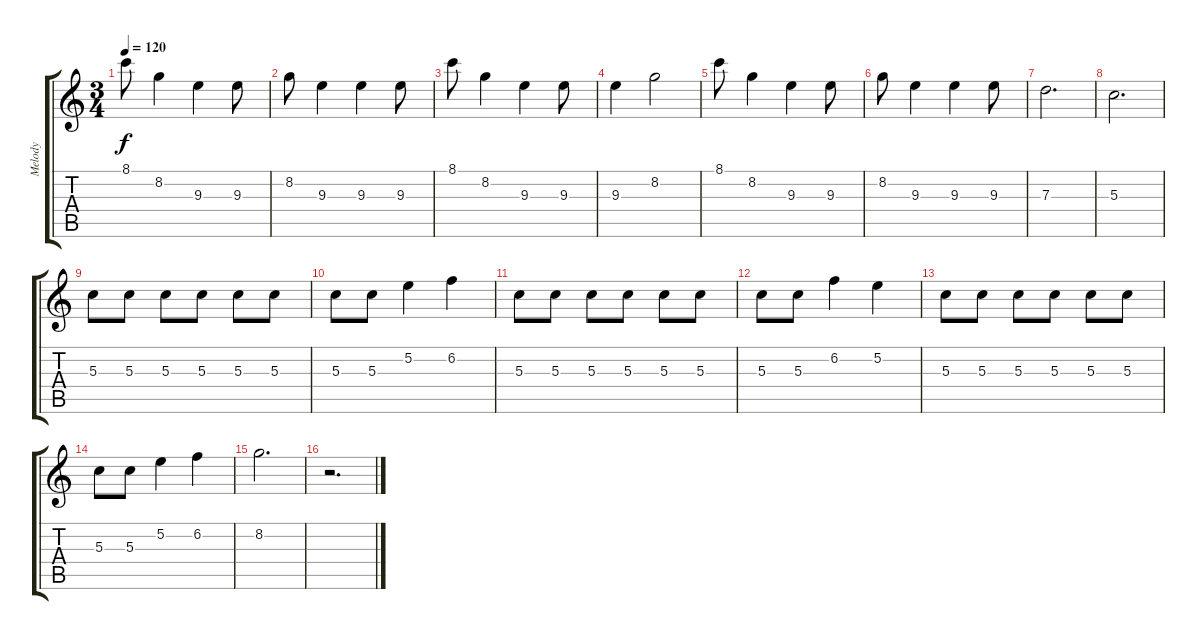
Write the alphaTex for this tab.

\track ("Melody" "Melody") {instrument electricguitarjazz}
\staff {score tabs}
\tuning (E4 B3 G3 D3 A2 E2) {hide}
\ts (3 4)
\tempo 120
\clef g2
\ks c
8.1.8{dy f} 8.2.4 9.3.4 9.3.8 |
8.2.8 9.3.4 9.3.4 9.3.8 |
8.1.8 8.2.4 9.3.4 9.3.8 |
9.3.4 8.2.2 |
8.1.8 8.2.4 9.3.4 9.3.8 |
8.2.8 9.3.4 9.3.4 9.3.8 |
7.3.2{d} |
5.3.2{d} |
5.3.8 5.3.8 5.3.8 5.3.8 5.3.8 5.3.8 |
5.3.8 5.3.8 5.2.4 6.2.4 |
5.3.8 5.3.8 5.3.8 5.3.8 5.3.8 5.3.8 |
5.3.8 5.3.8 6.2.4 5.2.4 |
5.3.8 5.3.8 5.3.8 5.3.8 5.3.8 5.3.8 |
5.3.8 5.3.8 5.2.4 6.2.4 |
8.2.2{d} |
r.2{d}
